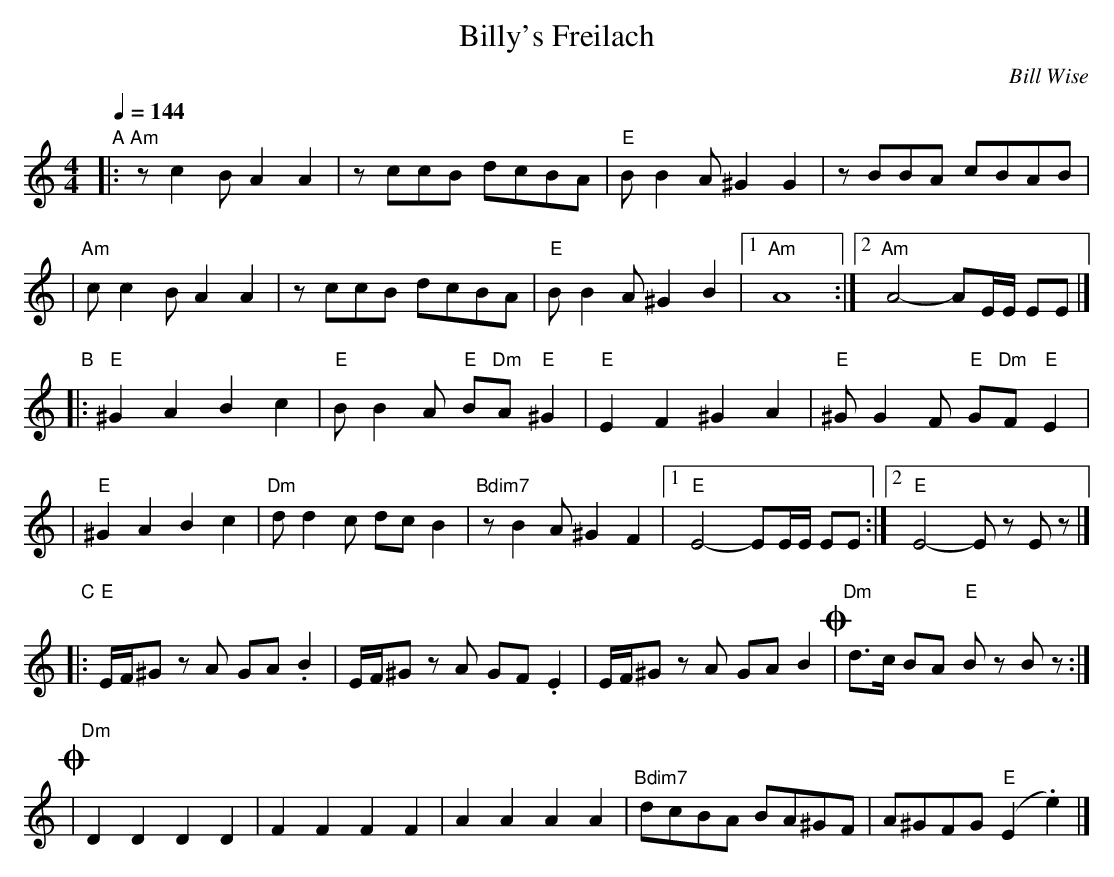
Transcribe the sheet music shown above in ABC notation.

X:1
T: Billy's Freilach
C: Bill Wise
M: 4/4
L: 1/8
Q: 1/4=144
K: Am
"A"\
|: "Am"zc2B A2A2 | zccB dcBA | "E"BB2A ^G2G2 | zBBA cBAB |
|  "Am"cc2B A2A2 | zccB dcBA | "E"BB2A ^G2B2 |1 "Am"A8 :|2 "Am"A4- AE/E/ EE |]
"B"\
|: "E"^G2A2 B2c2 | "E"BB2A "E"B"Dm"A"E"^G2 | "E"E2F2 ^G2A2 | "E"^GG2F "E"G"Dm"F"E"E2 |
|  "E"^G2A2 B2c2 | "Dm"dd2c dcB2 | "Bdim7"zB2A ^G2F2 |1 "E"E4- EE/E/ EE :|2 "E"E4- Ez Ez |]
"C"\
|: "E"E/F/^G zA GA.B2 | E/F/^G zA GF.E2 | E/F/^G zA GAB2 !coda!| "Dm"d>c BA "E"KBz kBz :|
!coda!\
| "Dm"D2D2 D2D2 | F2F2 F2F2 | A2A2 A2A2 | "Bdim7"dcBA BA^GF | A^GFG "E"(E2 K.e2) |]
